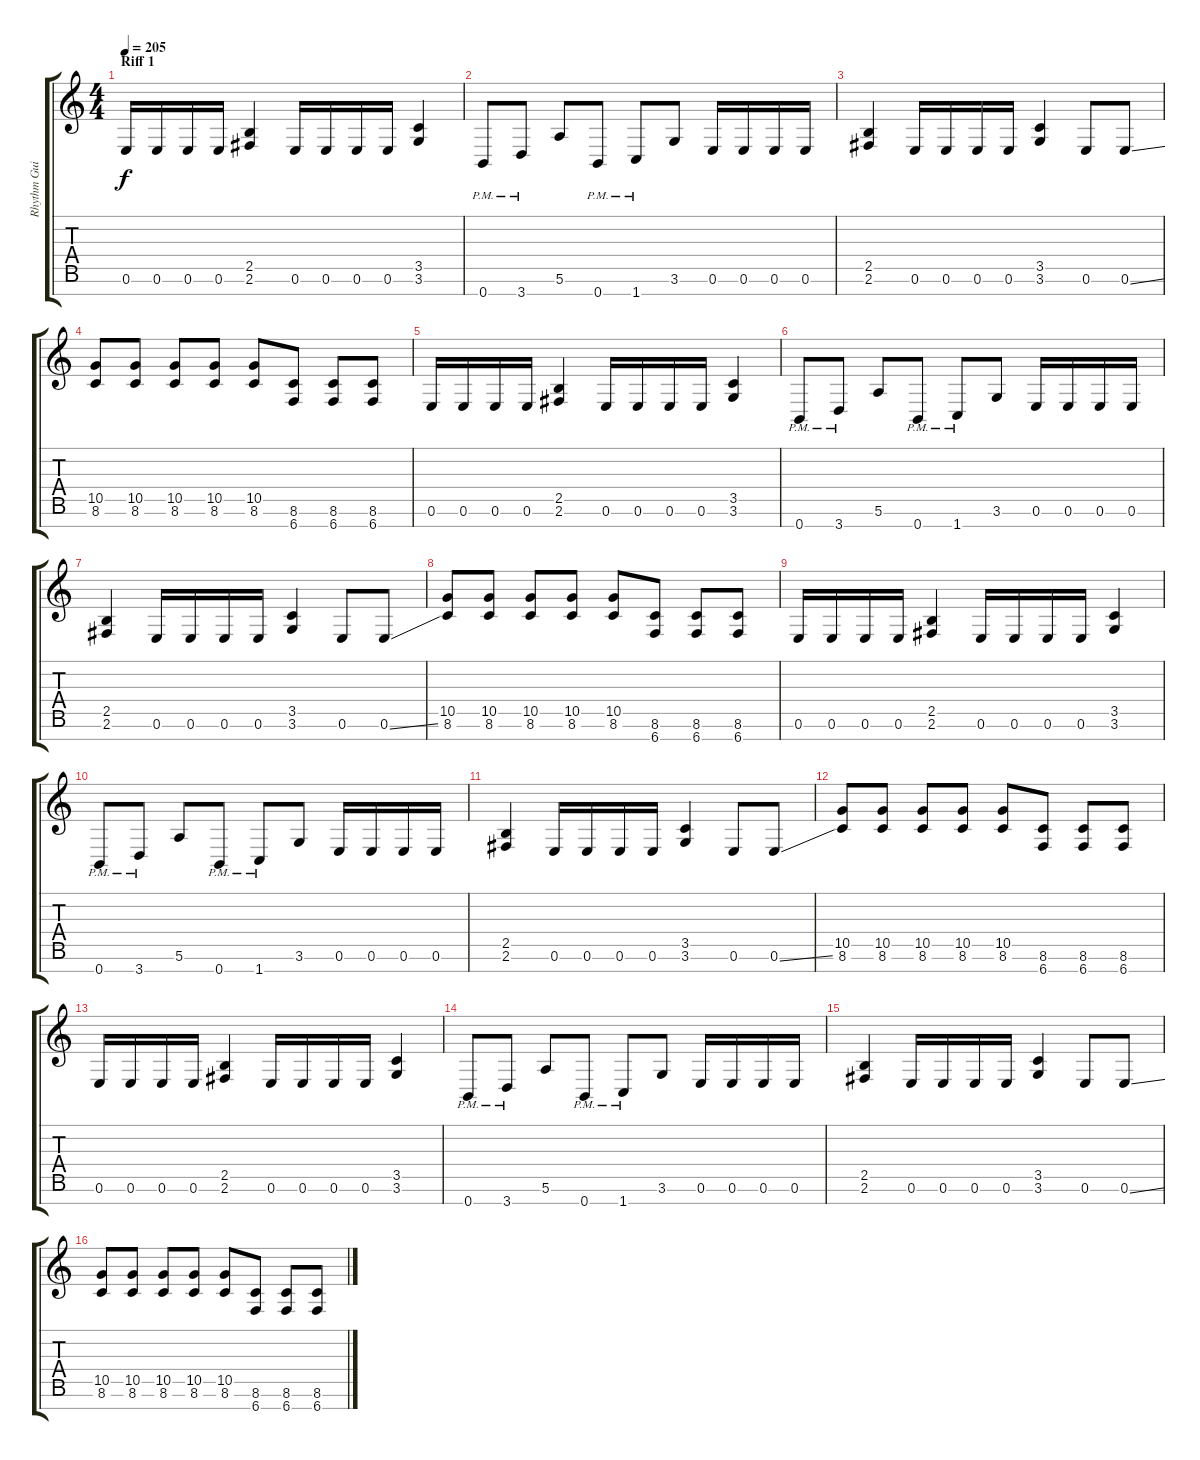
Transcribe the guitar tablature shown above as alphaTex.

\track ("Rhythm Guitar R" "Rhythm Gui") {instrument distortionguitar}
\staff {score tabs}
\tuning (E4 B3 G3 D3 A2 E2 B1) {hide}
\ts (4 4)
\section ("" "Riff 1")
\tempo 205
\clef g2
\ks c
0.6.16{dy f} 0.6.16 0.6.16 0.6.16 (2.5 2.6).4 0.6.16 0.6.16 0.6.16 0.6.16 (3.5 3.6).4 |
0.7{pm}.8 3.7{pm}.8 5.6.8 0.7{pm}.8 1.7{pm}.8 3.6.8 0.6.16 0.6.16 0.6.16 0.6.16 |
(2.5 2.6).4 0.6.16 0.6.16 0.6.16 0.6.16 (3.5 3.6).4 0.6.8 0.6{ss}.8 |
(10.5 8.6).8 (10.5 8.6).8 (10.5 8.6).8 (10.5 8.6).8 (10.5 8.6).8 (8.6 6.7).8 (8.6 6.7).8 (8.6 6.7).8 |
0.6.16 0.6.16 0.6.16 0.6.16 (2.5 2.6).4 0.6.16 0.6.16 0.6.16 0.6.16 (3.5 3.6).4 |
0.7{pm}.8 3.7{pm}.8 5.6.8 0.7{pm}.8 1.7{pm}.8 3.6.8 0.6.16 0.6.16 0.6.16 0.6.16 |
(2.5 2.6).4 0.6.16 0.6.16 0.6.16 0.6.16 (3.5 3.6).4 0.6.8 0.6{ss}.8 |
(10.5 8.6).8 (10.5 8.6).8 (10.5 8.6).8 (10.5 8.6).8 (10.5 8.6).8 (8.6 6.7).8 (8.6 6.7).8 (8.6 6.7).8 |
0.6.16 0.6.16 0.6.16 0.6.16 (2.5 2.6).4 0.6.16 0.6.16 0.6.16 0.6.16 (3.5 3.6).4 |
0.7{pm}.8 3.7{pm}.8 5.6.8 0.7{pm}.8 1.7{pm}.8 3.6.8 0.6.16 0.6.16 0.6.16 0.6.16 |
(2.5 2.6).4 0.6.16 0.6.16 0.6.16 0.6.16 (3.5 3.6).4 0.6.8 0.6{ss}.8 |
(10.5 8.6).8 (10.5 8.6).8 (10.5 8.6).8 (10.5 8.6).8 (10.5 8.6).8 (8.6 6.7).8 (8.6 6.7).8 (8.6 6.7).8 |
0.6.16 0.6.16 0.6.16 0.6.16 (2.5 2.6).4 0.6.16 0.6.16 0.6.16 0.6.16 (3.5 3.6).4 |
0.7{pm}.8 3.7{pm}.8 5.6.8 0.7{pm}.8 1.7{pm}.8 3.6.8 0.6.16 0.6.16 0.6.16 0.6.16 |
(2.5 2.6).4 0.6.16 0.6.16 0.6.16 0.6.16 (3.5 3.6).4 0.6.8 0.6{ss}.8 |
(10.5 8.6).8 (10.5 8.6).8 (10.5 8.6).8 (10.5 8.6).8 (10.5 8.6).8 (8.6 6.7).8 (8.6 6.7).8 (8.6 6.7).8
